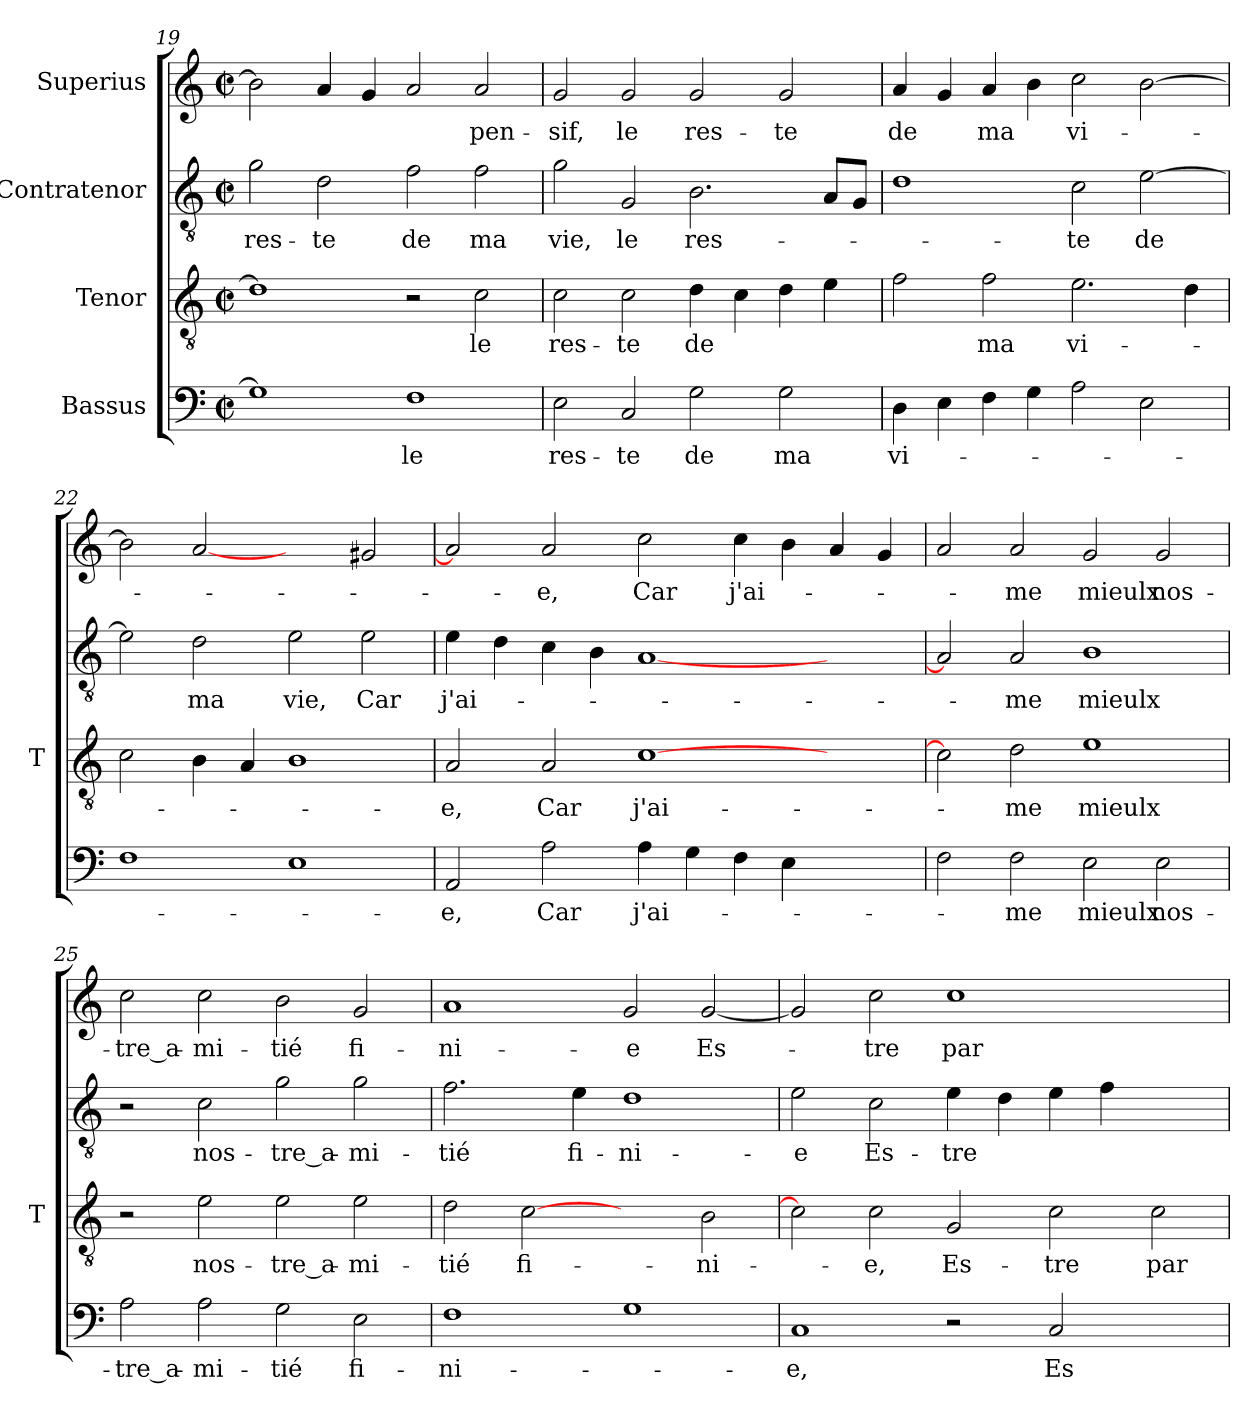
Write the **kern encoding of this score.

**kern	**text	**kern	**text	**kern	**text	**kern	**text
*part4	*part4	*part3	*part3	*part2	*part2	*part1	*part1
*staff4	*staff4	*staff3	*staff3	*staff2	*staff2	*staff1	*staff1
*I"Bassus	*	*I"Tenor	*	*I"Contratenor	*	*I"Superius	*
*	*	*I'T	*	*	*	*	*
*clefF4	*	*clefGv2	*	*clefGv2	*	*clefG2	*
*k[]	*	*k[]	*	*k[]	*	*k[]	*
*C:	*	*C:	*	*C:	*	*C:	*
*M2/2	*	*M2/2	*	*M2/2	*	*M2/2	*
*met(c|)	*	*met(c|)	*	*met(c|)	*	*met(c|)	*
=19	=19	=19	=19	=19	=19	=19	=19
1G]	.	1d]	.	2g	res-	2b]	.
.	.	.	.	2d	-te	4a	.
.	.	.	.	.	.	4g	.
1F	-le	2r	.	2f	-de	2a	.
.	.	2c	-le	2f	-ma	2a	pen-
=20	=20	=20	=20	=20	=20	=20	=20
2E	res-	2c	res-	2g	-vie,	2g	-sif,
2C	-te	2c	-te	2G	-le	2g	-le
2G	-de	4d	-de	2.B	res-	2g	res-
.	.	4c	.	.	.	.	.
2G	-ma	4d	.	.	.	2g	-te
.	.	4e	.	8AL	.	.	.
.	.	.	.	8GJ	.	.	.
=21	=21	=21	=21	=21	=21	=21	=21
4D	vi-	2f	.	1d	.	4a	-de
4E	.	.	.	.	.	4g	.
4F	.	2f	-ma	.	.	4a	-ma
4G	.	.	.	.	.	4b	.
2A	.	2.e	vi-	2c	-te	2cc	vi-
2E	.	.	.	[2e	-de	[2b	.
.	.	4d	.	.	.	.	.
=22	=22	=22	=22	=22	=22	=22	=22
1F	.	2c	.	2e]	.	2b]	.
.	.	4B	.	2d	-ma	[2a	.
.	.	4A	.	.	.	.	.
1E	.	1B	.	2e	-vie,	2ryy	.
.	.	.	.	2e	-Car	2g#X	.
=23	=23	=23	=23	=23	=23	=23	=23
2AA	-e,	2A	-e,	4e	j'ai-	2a]	.
.	.	.	.	4d	.	.	.
2A	-Car	2A	-Car	4c	.	2a	-e,
.	.	.	.	4B	.	.	.
4A	j'ai-	[1c	j'ai-	[1A	.	2cc	-Car
4G	.	.	.	.	.	.	.
4F	.	.	.	.	.	4cc	j'ai-
4E	.	.	.	.	.	4b	.
2ryy	.	2ryy	.	2ryy	.	4a	.
.	.	.	.	.	.	4g	.
=24	=24	=24	=24	=24	=24	=24	=24
2F	.	2c]	.	2A]	.	2a	.
2F	-me	2d	-me	2A	-me	2a	-me
2E	-mieulx	1e	-mieulx	1B	-mieulx	2g	-mieulx
2E	nos-	.	.	.	.	2g	nos-
=25	=25	=25	=25	=25	=25	=25	=25
2A	tre_a-	2r	.	2r	.	2cc	tre_a-
2A	mi-	2e	nos-	2c	nos-	2cc	mi-
2G	-tié	2e	tre_a-	2g	tre_a-	2b	-tié
2E	fi-	2e	mi-	2g	mi-	2g	fi-
!!LO:PB:g=z
=26	=26	=26	=26	=26	=26	=26	=26
1F	ni-	2d	-tié	2.f	-tié	1a	ni-
.	.	[2c	fi-	.	.	.	.
.	.	.	.	4e	fi-	.	.
1G	.	2ryy	.	1d	ni-	2g	-e
.	.	2B	ni-	.	.	[2g	Es-
=27	=27	=27	=27	=27	=27	=27	=27
1C	-e,	2c]	.	2e	-e	2g]	.
.	.	2c	-e,	2c	Es-	2cc	-tre
2r	.	2G	Es-	4e	-tre	1cc	-par
.	.	.	.	4d	.	.	.
2C	Es-	2c	-tre	4e	.	.	.
.	.	.	.	4f	.	.	.
2ryy	.	2c	-par	2ryy	.	2ryy	.
=	=	=	=	=	=	=	=
*-	*-	*-	*-	*-	*-	*-	*-
